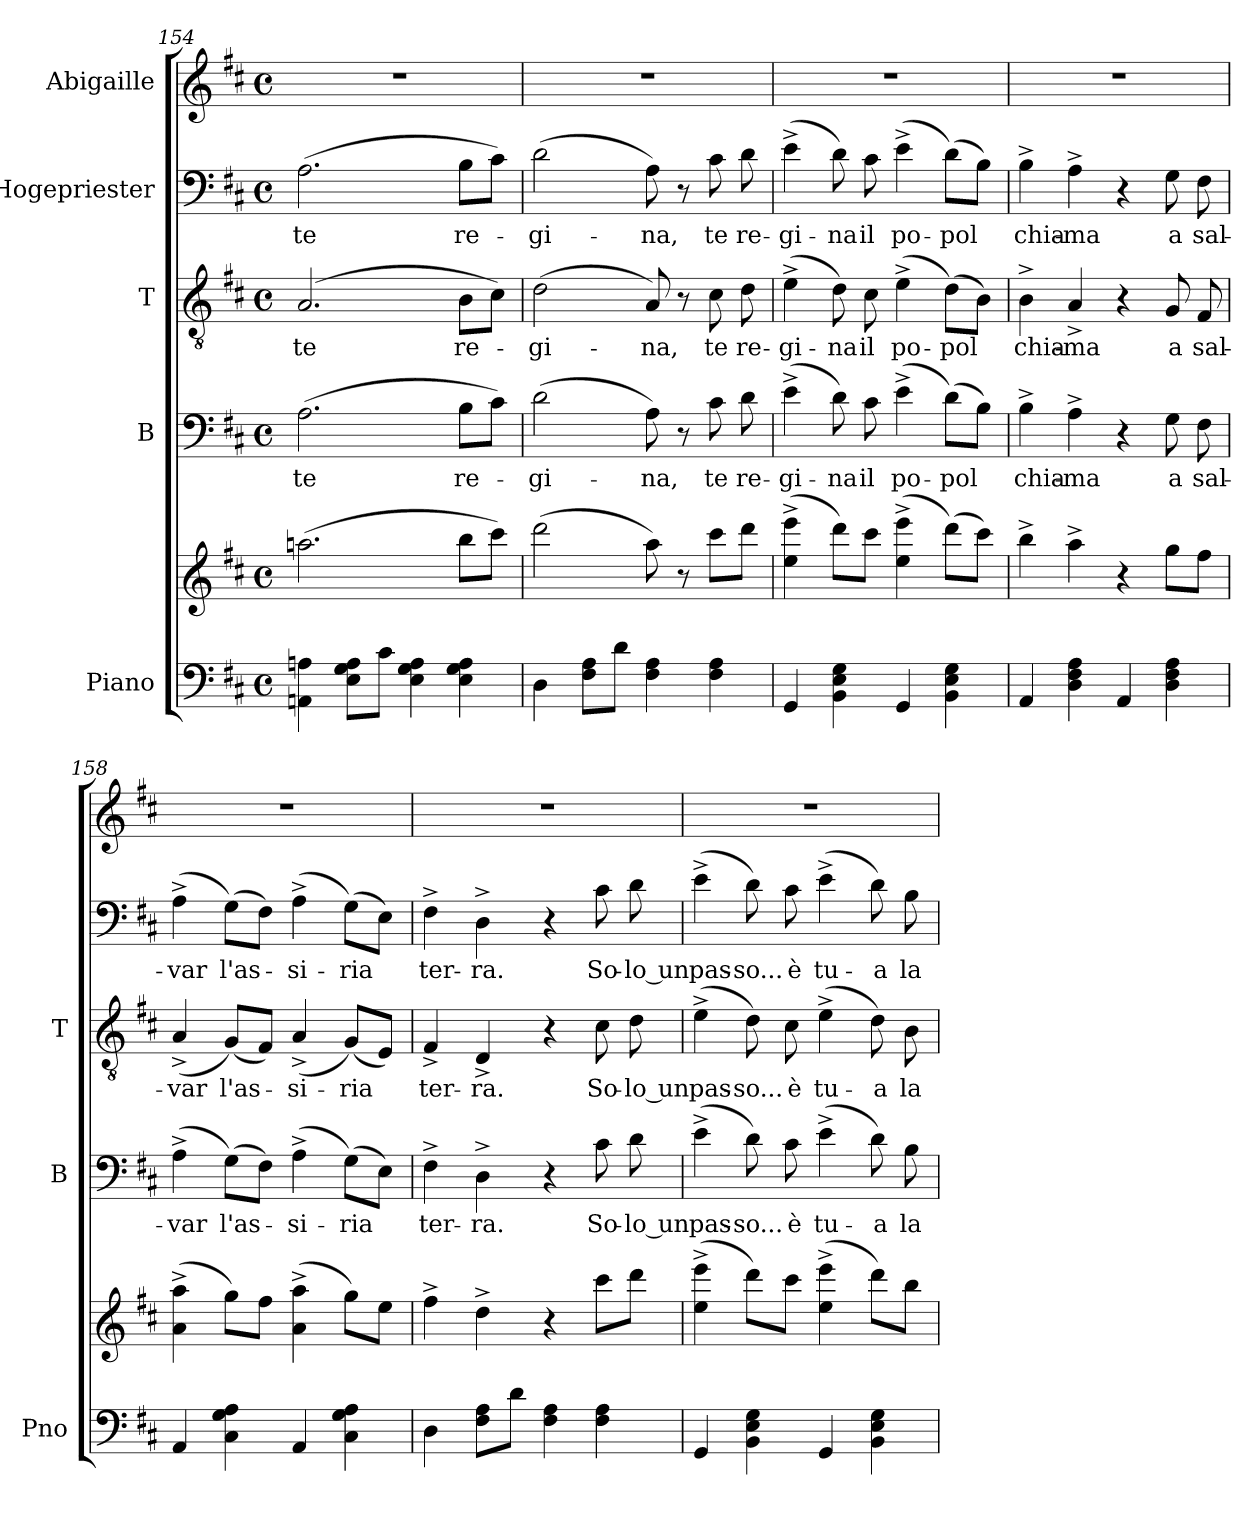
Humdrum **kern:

**kern	**kern	**kern	**text	**kern	**text	**kern	**text	**kern
*part5	*part5	*part4	*part4	*part3	*part3	*part2	*part2	*part1
*staff6	*staff5	*staff4	*staff4	*staff3	*staff3	*staff2	*staff2	*staff1
*I"Piano	*	*I"B	*	*I"T	*	*I"Hogepriester	*	*I"Abigaille
*I'Pno	*	*I'B	*	*I'T	*	*	*	*
*clefF4	*clefG2	*clefF4	*	*clefGv2	*	*clefF4	*	*clefG2
*k[f#c#]	*k[f#c#]	*k[f#c#]	*	*k[f#c#]	*	*k[f#c#]	*	*k[f#c#]
*M4/4	*M4/4	*M4/4	*	*M4/4	*	*M4/4	*	*M4/4
*met(c)	*met(c)	*met(c)	*	*met(c)	*	*met(c)	*	*met(c)
=154	=154	=154	=154	=154	=154	=154	=154	=154
!	!	!	!LO:LY:b	!	!LO:LY:b	!	!LO:LY:b	!
4AAn\ 4An\	(2.aan\	(2.A\	te	(2.A/	te	(2.A\	te	1r
8E\ 8G\ 8A\L	.	.	.	.	.	.	.	.
8c#\J	.	.	.	.	.	.	.	.
4E\ 4G\ 4A\	.	.	.	.	.	.	.	.
!	!	!	!LO:LY:b	!	!LO:LY:b	!	!LO:LY:b	!
4E\ 4G\ 4A\	8bb\L	8B\L	re-	8B\L	re-	8B\L	re-	.
.	8ccc#\J)	8c#\J)	.	8c#\J)	.	8c#\J)	.	.
!!LO:LB:g=z
=155	=155	=155	=155	=155	=155	=155	=155	=155
!	!	!	!LO:LY:b	!	!LO:LY:b	!	!LO:LY:b	!
4D\	(2ddd\	(2d\	-gi-	(2d\	-gi-	(2d\	-gi-	1r
8F#\ 8A\L	.	.	.	.	.	.	.	.
8d\J	.	.	.	.	.	.	.	.
!	!	!	!LO:LY:b	!	!LO:LY:b	!	!LO:LY:b	!
4F#\ 4A\	8aa\)	8A\)	-na,	8A/)	-na,	8A\)	-na,	.
.	8r	8r	.	8r	.	8r	.	.
!	!	!	!LO:LY:b	!	!LO:LY:b	!	!LO:LY:b	!
4F#\ 4A\	8ccc#\L	8c#\	te	8c#\	te	8c#\	te	.
!	!	!	!LO:LY:b	!	!LO:LY:b	!	!LO:LY:b	!
.	8ddd\J	8d\	re-	8d\	re-	8d\	re-	.
=156	=156	=156	=156	=156	=156	=156	=156	=156
!	!	!	!LO:LY:b	!	!LO:LY:b	!	!LO:LY:b	!
4GG/	(4ee\^ 4eee\^	(4e^\	-gi-	(4e^\	-gi-	(4e^\	-gi-	1r
!	!	!	!LO:LY:b	!	!LO:LY:b	!	!LO:LY:b	!
4BB\ 4E\ 4G\	8ddd\L)	8d\)	-na	8d\)	-na	8d\)	-na	.
!	!	!	!LO:LY:b	!	!LO:LY:b	!	!LO:LY:b	!
.	8ccc#\J	8c#\	il	8c#\	il	8c#\	il	.
!	!	!	!LO:LY:b	!	!LO:LY:b	!	!LO:LY:b	!
4GG/	(4ee\^ 4eee\^	(4e^\	po-	(4e^\	po-	(4e^\	po-	.
!	!	!	!LO:LY:b	!	!LO:LY:b	!	!LO:LY:b	!
4BB\ 4E\ 4G\	(8ddd\L)	(8d\L)	-pol	(8d\L)	-pol	(8d\L)	-pol	.
.	8ccc#\J)	8B\J)	.	8B\J)	.	8B\J)	.	.
=157	=157	=157	=157	=157	=157	=157	=157	=157
!	!	!	!LO:LY:b	!	!LO:LY:b	!	!LO:LY:b	!
4AA/	4bb^\	4B^\	chia-	4B^\	chia-	4B^\	chia-	1r
!	!	!	!LO:LY:b	!	!LO:LY:b	!	!LO:LY:b	!
4D\ 4F#\ 4A\	4aa^\	4A^\	-ma	4A^/	-ma	4A^\	-ma	.
4AA/	4r	4r	.	4r	.	4r	.	.
!	!	!	!LO:LY:b	!	!LO:LY:b	!	!LO:LY:b	!
4D\ 4F#\ 4A\	8gg\L	8G\	a	8G/	a	8G\	a	.
!	!	!	!LO:LY:b	!	!LO:LY:b	!	!LO:LY:b	!
.	8ff#\J	8F#\	sal-	8F#/	sal-	8F#\	sal-	.
=158	=158	=158	=158	=158	=158	=158	=158	=158
!	!	!	!LO:LY:b	!	!LO:LY:b	!	!LO:LY:b	!
4AA/	(4a\^ 4aa\^	(4A^\	-var	(4A^/	-var	(4A^\	-var	1r
!	!	!	!LO:LY:b	!	!LO:LY:b	!	!LO:LY:b	!
4C#\ 4G\ 4A\	8gg\L)	(8G\L)	l'as-	(8G/L)	l'as-	(8G\L)	l'as-	.
.	8ff#\J	8F#\J)	.	8F#/J)	.	8F#\J)	.	.
!	!	!	!LO:LY:b	!	!LO:LY:b	!	!LO:LY:b	!
4AA/	(4a\^ 4aa\^	(4A^\	-si-	(4A^/	-si-	(4A^\	-si-	.
!	!	!	!LO:LY:b	!	!LO:LY:b	!	!LO:LY:b	!
4C#\ 4G\ 4A\	8gg\L)	(8G\L)	-ria	(8G/L)	-ria	(8G\L)	-ria	.
.	8ee\J	8E\J)	.	8E/J)	.	8E\J)	.	.
=159	=159	=159	=159	=159	=159	=159	=159	=159
!	!	!	!LO:LY:b	!	!LO:LY:b	!	!LO:LY:b	!
4D\	4ff#^\	4F#^\	ter-	4F#^/	ter-	4F#^\	ter-	1r
!	!	!	!LO:LY:b	!	!LO:LY:b	!	!LO:LY:b	!
8F#\ 8A\L	4dd^\	4D^\	-ra.	4D^/	-ra.	4D^\	-ra.	.
8d\J	.	.	.	.	.	.	.	.
4F#\ 4A\	4r	4r	.	4r	.	4r	.	.
!	!	!	!LO:LY:b	!	!LO:LY:b	!	!LO:LY:b	!
4F#\ 4A\	8ccc#\L	8c#\	So-	8c#\	So-	8c#\	So-	.
!	!	!	!LO:LY:b	!	!LO:LY:b	!	!LO:LY:b	!
.	8ddd\J	8d\	-lo un	8d\	-lo un	8d\	-lo un	.
!!LO:PB:g=z
=160	=160	=160	=160	=160	=160	=160	=160	=160
!	!	!	!LO:LY:b	!	!LO:LY:b	!	!LO:LY:b	!
4GG/	(4ee\^ 4eee\^	(4e^\	pas-	(4e^\	pas-	(4e^\	pas-	1r
!	!	!	!LO:LY:b	!	!LO:LY:b	!	!LO:LY:b	!
4BB\ 4E\ 4G\	8ddd\L)	8d\)	-so...	8d\)	-so...	8d\)	-so...	.
!	!	!	!LO:LY:b	!	!LO:LY:b	!	!LO:LY:b	!
.	8ccc#\J	8c#\	è	8c#\	è	8c#\	è	.
!	!	!	!LO:LY:b	!	!LO:LY:b	!	!LO:LY:b	!
4GG/	(4ee\^ 4eee\^	(4e^\	tu-	(4e^\	tu-	(4e^\	tu-	.
!	!	!	!LO:LY:b	!	!LO:LY:b	!	!LO:LY:b	!
4BB\ 4E\ 4G\	8ddd\L)	8d\)	-a	8d\)	-a	8d\)	-a	.
!	!	!	!LO:LY:b	!	!LO:LY:b	!	!LO:LY:b	!
.	8bb\J	8B\	la	8B\	la	8B\	la	.
=	=	=	=	=	=	=	=	=
*-	*-	*-	*-	*-	*-	*-	*-	*-
